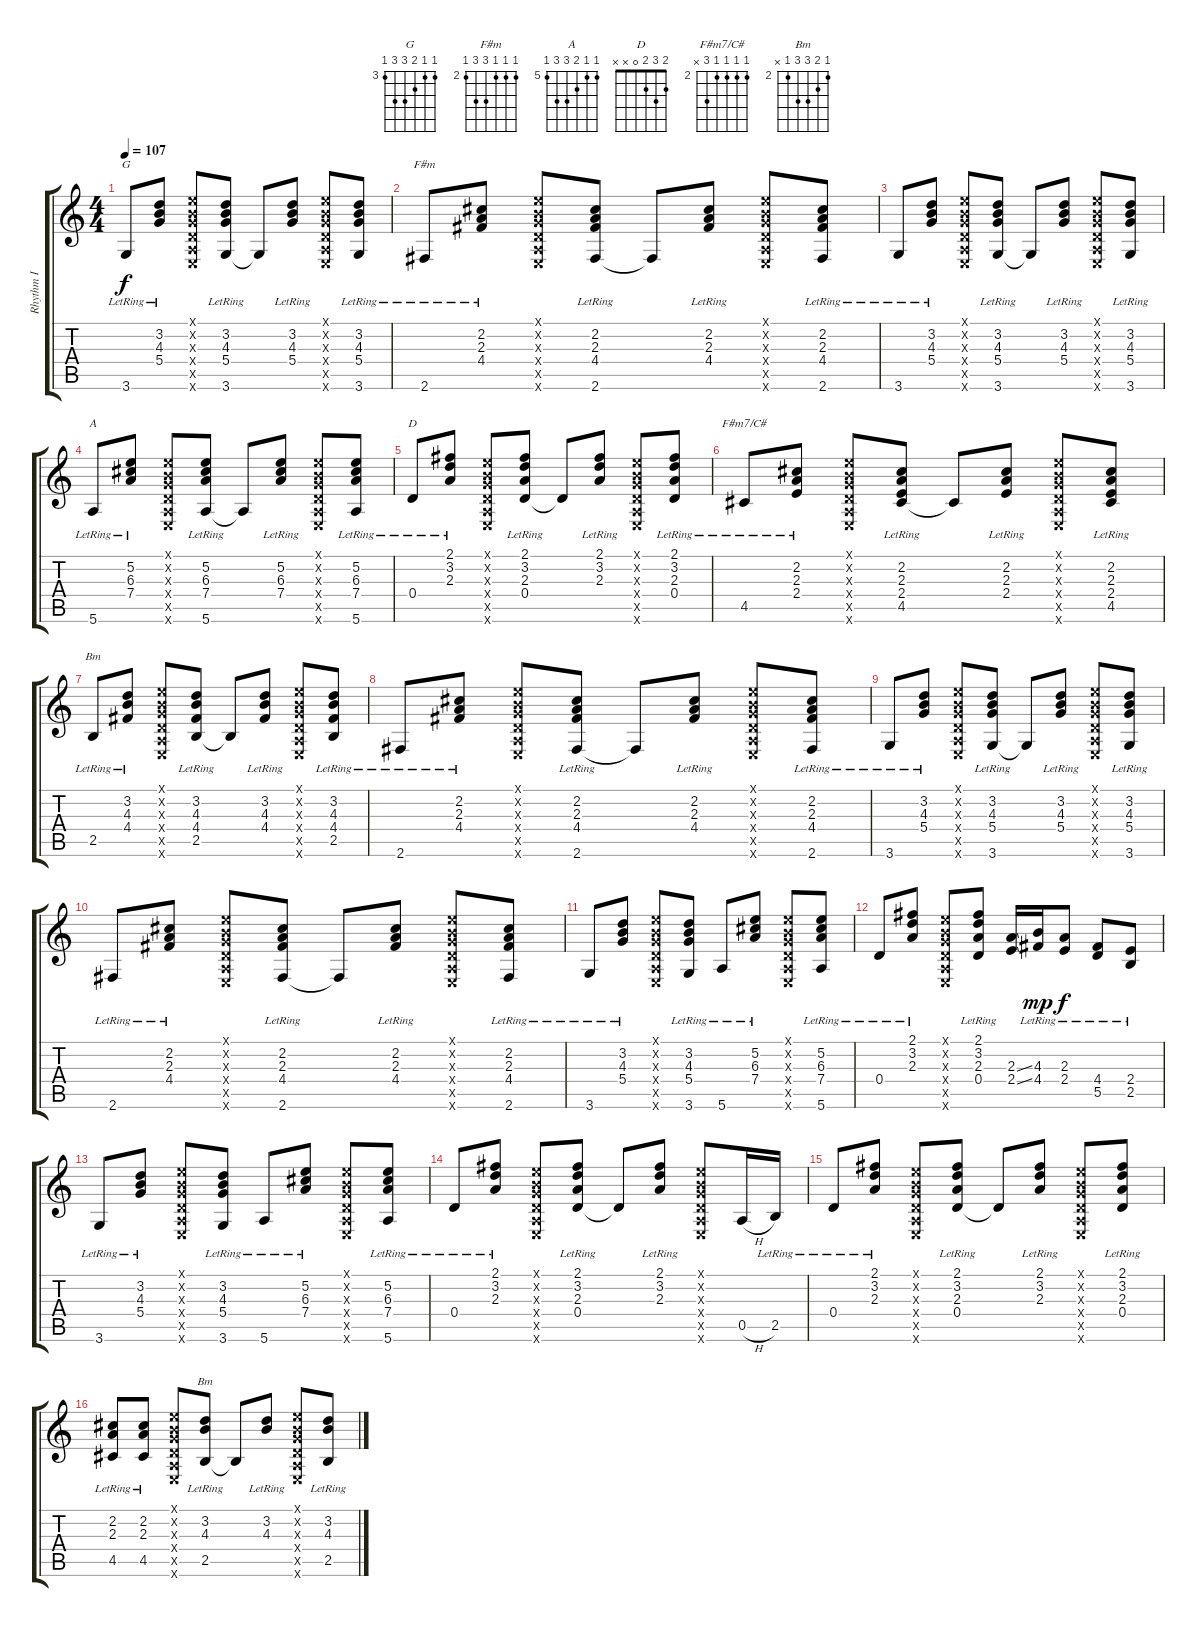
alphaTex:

\track ("Rhythm I" "Rhythm I") {instrument acousticguitarsteel}
\staff {score tabs}
\tuning (E4 B3 G3 D3 A2 E2) {hide}
\chord ("G" 3 3 4 5 5 3) {firstfret 3}
\chord ("F#m" 2 2 2 4 4 2) {firstfret 2}
\chord ("A" 5 5 6 7 7 5) {firstfret 5}
\chord ("D" 2 3 2 0 x x)
\chord ("F#m7/C#" 2 2 2 2 4 x) {firstfret 2}
\chord ("Bm" 2 3 4 4 2 x)
\chord ("Bm" 2 3 4 4 2 x) {firstfret 2}
\ts (4 4)
\tempo 107
\clef g2
\ks c
3.6{lr}.8{ch "G" dy f} (3.2{lr} 4.3{lr} 5.4{lr}).8 (0.1{x} 0.2{x} 0.3{x} 0.4{x} 0.5{x} 0.6{x}).8 (3.2{lr} 4.3{lr} 5.4{lr} 3.6{lr}).8 3.6{t}.8 (3.2{lr} 4.3{lr} 5.4{lr}).8 (0.1{x} 0.2{x} 0.3{x} 0.4{x} 0.5{x} 0.6{x}).8 (3.2{lr} 4.3{lr} 5.4{lr} 3.6{lr}).8 |
2.6{lr}.8{ch "F#m"} (2.2{lr} 2.3{lr} 4.4{lr}).8 (0.1{x} 0.2{x} 0.3{x} 0.4{x} 0.5{x} 0.6{x}).8 (2.2{lr} 2.3{lr} 4.4{lr} 2.6{lr}).8 2.6{t}.8 (2.2{lr} 2.3{lr} 4.4{lr}).8 (0.1{x} 0.2{x} 0.3{x} 0.4{x} 0.5{x} 0.6{x}).8 (2.2{lr} 2.3{lr} 4.4{lr} 2.6{lr}).8 |
3.6{lr}.8 (3.2{lr} 4.3{lr} 5.4{lr}).8 (0.1{x} 0.2{x} 0.3{x} 0.4{x} 0.5{x} 0.6{x}).8 (3.2{lr} 4.3{lr} 5.4{lr} 3.6{lr}).8 3.6{t}.8 (3.2{lr} 4.3{lr} 5.4{lr}).8 (0.1{x} 0.2{x} 0.3{x} 0.4{x} 0.5{x} 0.6{x}).8 (3.2{lr} 4.3{lr} 5.4{lr} 3.6{lr}).8 |
5.6{lr}.8{ch "A"} (5.2{lr} 6.3{lr} 7.4{lr}).8 (0.1{x} 0.2{x} 0.3{x} 0.4{x} 0.5{x} 0.6{x}).8 (5.2{lr} 6.3{lr} 7.4{lr} 5.6{lr}).8 5.6{t}.8 (5.2{lr} 6.3{lr} 7.4{lr}).8 (0.1{x} 0.2{x} 0.3{x} 0.4{x} 0.5{x} 0.6{x}).8 (5.2{lr} 6.3{lr} 7.4{lr} 5.6{lr}).8 |
0.4{lr}.8{ch "D"} (2.1{lr} 3.2{lr} 2.3{lr}).8 (0.1{x} 0.2{x} 0.3{x} 0.4{x} 0.5{x} 0.6{x}).8 (2.1{lr} 3.2{lr} 2.3{lr} 0.4{lr}).8 0.4{t}.8 (2.1{lr} 3.2{lr} 2.3{lr}).8 (0.1{x} 0.2{x} 0.3{x} 0.4{x} 0.5{x} 0.6{x}).8 (2.1{lr} 3.2{lr} 2.3{lr} 0.4{lr}).8 |
4.5{lr}.8{ch "F#m7/C#"} (2.2{lr} 2.3{lr} 2.4{lr}).8 (0.1{x} 0.2{x} 0.3{x} 0.4{x} 0.5{x} 0.6{x}).8 (2.2{lr} 2.3{lr} 2.4{lr} 4.5{lr}).8 4.5{t}.8 (2.2{lr} 2.3{lr} 2.4{lr}).8 (0.1{x} 0.2{x} 0.3{x} 0.4{x} 0.5{x} 0.6{x}).8 (2.2{lr} 2.3{lr} 2.4{lr} 4.5{lr}).8 |
2.5{lr}.8{ch "Bm"} (3.2{lr} 4.3{lr} 4.4{lr}).8 (0.1{x} 0.2{x} 0.3{x} 0.4{x} 0.5{x} 0.6{x}).8 (3.2{lr} 4.3{lr} 4.4{lr} 2.5{lr}).8 2.5{t}.8 (3.2{lr} 4.3{lr} 4.4{lr}).8 (0.1{x} 0.2{x} 0.3{x} 0.4{x} 0.5{x} 0.6{x}).8 (3.2{lr} 4.3{lr} 4.4{lr} 2.5{lr}).8 |
2.6{lr}.8 (2.2{lr} 2.3{lr} 4.4{lr}).8 (0.1{x} 0.2{x} 0.3{x} 0.4{x} 0.5{x} 0.6{x}).8 (2.2{lr} 2.3{lr} 4.4{lr} 2.6{lr}).8 2.6{t}.8 (2.2{lr} 2.3{lr} 4.4{lr}).8 (0.1{x} 0.2{x} 0.3{x} 0.4{x} 0.5{x} 0.6{x}).8 (2.2{lr} 2.3{lr} 4.4{lr} 2.6{lr}).8 |
3.6{lr}.8 (3.2{lr} 4.3{lr} 5.4{lr}).8 (0.1{x} 0.2{x} 0.3{x} 0.4{x} 0.5{x} 0.6{x}).8 (3.2{lr} 4.3{lr} 5.4{lr} 3.6{lr}).8 3.6{t}.8 (3.2{lr} 4.3{lr} 5.4{lr}).8 (0.1{x} 0.2{x} 0.3{x} 0.4{x} 0.5{x} 0.6{x}).8 (3.2{lr} 4.3{lr} 5.4{lr} 3.6{lr}).8 |
2.6{lr}.8 (2.2{lr} 2.3{lr} 4.4{lr}).8 (0.1{x} 0.2{x} 0.3{x} 0.4{x} 0.5{x} 0.6{x}).8 (2.2{lr} 2.3{lr} 4.4{lr} 2.6{lr}).8 2.6{t}.8 (2.2{lr} 2.3{lr} 4.4{lr}).8 (0.1{x} 0.2{x} 0.3{x} 0.4{x} 0.5{x} 0.6{x}).8 (2.2{lr} 2.3{lr} 4.4{lr} 2.6{lr}).8 |
3.6{lr}.8 (3.2{lr} 4.3{lr} 5.4{lr}).8 (0.1{x} 0.2{x} 0.3{x} 0.4{x} 0.5{x} 0.6{x}).8 (3.2{lr} 4.3{lr} 5.4{lr} 3.6{lr}).8 5.6{lr}.8 (5.2{lr} 6.3{lr} 7.4{lr}).8 (0.1{x} 0.2{x} 0.3{x} 0.4{x} 0.5{x} 0.6{x}).8 (5.2{lr} 6.3{lr} 7.4{lr} 5.6{lr}).8 |
0.4{lr}.8 (2.1{lr} 3.2{lr} 2.3{lr}).8 (0.1{x} 0.2{x} 0.3{x} 0.4{x} 0.5{x} 0.6{x}).8 (2.1{lr} 3.2{lr} 2.3{lr} 0.4{lr}).8 (2.3{ss} 2.4{ss}).16 (4.3{lr} 4.4{lr}).16{dy mp} (2.3{lr} 2.4{lr}).8{dy f} (4.4{lr} 5.5{lr}).8 (2.4{lr} 2.5{lr}).8 |
3.6{lr}.8 (3.2{lr} 4.3{lr} 5.4{lr}).8 (0.1{x} 0.2{x} 0.3{x} 0.4{x} 0.5{x} 0.6{x}).8 (3.2{lr} 4.3{lr} 5.4{lr} 3.6{lr}).8 5.6{lr}.8 (5.2{lr} 6.3{lr} 7.4{lr}).8 (0.1{x} 0.2{x} 0.3{x} 0.4{x} 0.5{x} 0.6{x}).8 (5.2{lr} 6.3{lr} 7.4{lr} 5.6{lr}).8 |
0.4{lr}.8 (2.1{lr} 3.2{lr} 2.3{lr}).8 (0.1{x} 0.2{x} 0.3{x} 0.4{x} 0.5{x} 0.6{x}).8 (2.1{lr} 3.2{lr} 2.3{lr} 0.4{lr}).8 0.4{t}.8 (2.1{lr} 3.2{lr} 2.3{lr}).8 (0.1{x} 0.2{x} 0.3{x} 0.4{x} 0.5{x} 0.6{x}).8 0.5{h}.16 2.5{lr}.16 |
0.4{lr}.8 (2.1{lr} 3.2{lr} 2.3{lr}).8 (0.1{x} 0.2{x} 0.3{x} 0.4{x} 0.5{x} 0.6{x}).8 (2.1{lr} 3.2{lr} 2.3{lr} 0.4{lr}).8 0.4{t}.8 (2.1{lr} 3.2{lr} 2.3{lr}).8 (0.1{x} 0.2{x} 0.3{x} 0.4{x} 0.5{x} 0.6{x}).8 (2.1{lr} 3.2{lr} 2.3{lr} 0.4{lr}).8 |
(2.2{lr} 2.3{lr} 4.5{lr}).8 (2.2{lr} 2.3{lr} 4.5{lr}).8 (0.1{x} 0.2{x} 0.3{x} 0.4{x} 0.5{x} 0.6{x}).8 (3.2{lr} 4.3{lr} 2.5{lr}).8{ch "Bm"} 2.5{t}.8 (3.2{lr} 4.3{lr}).8 (0.1{x} 0.2{x} 0.3{x} 0.4{x} 0.5{x} 0.6{x}).8 (3.2{lr} 4.3{lr} 2.5{lr}).8
